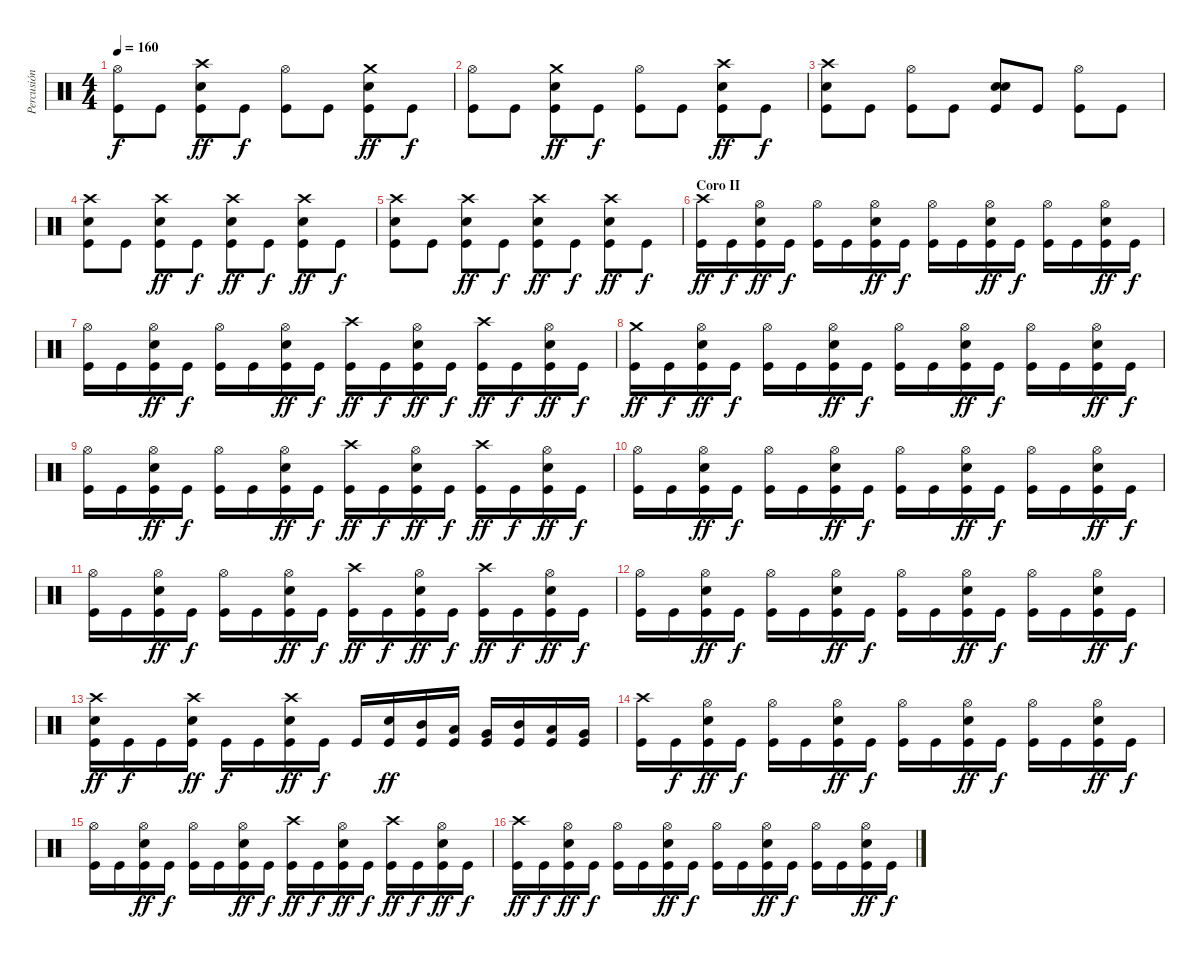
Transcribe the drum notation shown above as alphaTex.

\track ("Percusión" "Percusión") {instrument percussion}
\staff {score}
\articulation defaults
\ts (4 4)
\tempo 160
\clef neutral
\ks c
("Kick (hit)" "Hi-Hat (open)").8{dy f} "Kick (hit)".8 ("Kick (hit)" "Electric Snare (hit)" "Crash high (hit)").8{dy ff} "Kick (hit)".8{dy f} ("Kick (hit)" "Hi-Hat (open)").8 "Kick (hit)".8 ("Kick (hit)" "Electric Snare (hit)" "Crash medium (hit)").8{dy ff} "Kick (hit)".8{dy f} |
("Kick (hit)" "Hi-Hat (open)").8 "Kick (hit)".8 ("Kick (hit)" "Electric Snare (hit)" "Crash medium (hit)").8{dy ff} "Kick (hit)".8{dy f} ("Kick (hit)" "Hi-Hat (open)").8 "Kick (hit)".8 ("Kick (hit)" "Electric Snare (hit)" "Crash high (hit)").8{dy ff} "Kick (hit)".8{dy f} |
("Kick (hit)" "Electric Snare (hit)" "Crash high (hit)").8 "Kick (hit)".8 ("Kick (hit)" "Hi-Hat (open)").8 "Kick (hit)".8 ("Kick (hit)" "Electric Snare (hit)" "Snare (hit)").8 "Kick (hit)".8 ("Kick (hit)" "Hi-Hat (open)").8 "Kick (hit)".8 |
("Kick (hit)" "Electric Snare (hit)" "Crash high (hit)").8 "Kick (hit)".8 ("Kick (hit)" "Electric Snare (hit)" "Crash high (hit)").8{dy ff} "Kick (hit)".8{dy f} ("Kick (hit)" "Electric Snare (hit)" "Crash high (hit)").8{dy ff} "Kick (hit)".8{dy f} ("Kick (hit)" "Electric Snare (hit)" "Crash high (hit)").8{dy ff} "Kick (hit)".8{dy f} |
("Kick (hit)" "Electric Snare (hit)" "Crash high (hit)").8 "Kick (hit)".8 ("Kick (hit)" "Electric Snare (hit)" "Crash high (hit)").8{dy ff} "Kick (hit)".8{dy f} ("Kick (hit)" "Electric Snare (hit)" "Crash high (hit)").8{dy ff} "Kick (hit)".8{dy f} ("Kick (hit)" "Electric Snare (hit)" "Crash high (hit)").8{dy ff} "Kick (hit)".8{dy f} |
\section ("" "Coro II")
("Kick (hit)" "Crash high (hit)").16{dy ff} "Kick (hit)".16{dy f} ("Kick (hit)" "Electric Snare (hit)" "Hi-Hat (open)").16{dy ff} "Kick (hit)".16{dy f} ("Kick (hit)" "Hi-Hat (open)").16 "Kick (hit)".16 ("Kick (hit)" "Electric Snare (hit)" "Hi-Hat (open)").16{dy ff} "Kick (hit)".16{dy f} ("Kick (hit)" "Hi-Hat (open)").16 "Kick (hit)".16 ("Kick (hit)" "Electric Snare (hit)" "Hi-Hat (open)").16{dy ff} "Kick (hit)".16{dy f} ("Kick (hit)" "Hi-Hat (open)").16 "Kick (hit)".16 ("Kick (hit)" "Electric Snare (hit)" "Hi-Hat (open)").16{dy ff} "Kick (hit)".16{dy f} |
("Kick (hit)" "Hi-Hat (open)").16 "Kick (hit)".16 ("Kick (hit)" "Electric Snare (hit)" "Hi-Hat (open)").16{dy ff} "Kick (hit)".16{dy f} ("Kick (hit)" "Hi-Hat (open)").16 "Kick (hit)".16 ("Kick (hit)" "Electric Snare (hit)" "Hi-Hat (open)").16{dy ff} "Kick (hit)".16{dy f} ("Kick (hit)" "Crash high (hit)").16{dy ff} "Kick (hit)".16{dy f} ("Kick (hit)" "Electric Snare (hit)" "Hi-Hat (open)").16{dy ff} "Kick (hit)".16{dy f} ("Kick (hit)" "Crash high (hit)").16{dy ff} "Kick (hit)".16{dy f} ("Kick (hit)" "Electric Snare (hit)" "Hi-Hat (open)").16{dy ff} "Kick (hit)".16{dy f} |
("Kick (hit)" "Crash medium (hit)").16{dy ff} "Kick (hit)".16{dy f} ("Kick (hit)" "Electric Snare (hit)" "Hi-Hat (open)").16{dy ff} "Kick (hit)".16{dy f} ("Kick (hit)" "Hi-Hat (open)").16 "Kick (hit)".16 ("Kick (hit)" "Electric Snare (hit)" "Hi-Hat (open)").16{dy ff} "Kick (hit)".16{dy f} ("Kick (hit)" "Hi-Hat (open)").16 "Kick (hit)".16 ("Kick (hit)" "Electric Snare (hit)" "Hi-Hat (open)").16{dy ff} "Kick (hit)".16{dy f} ("Kick (hit)" "Hi-Hat (open)").16 "Kick (hit)".16 ("Kick (hit)" "Electric Snare (hit)" "Hi-Hat (open)").16{dy ff} "Kick (hit)".16{dy f} |
("Kick (hit)" "Hi-Hat (open)").16 "Kick (hit)".16 ("Kick (hit)" "Electric Snare (hit)" "Hi-Hat (open)").16{dy ff} "Kick (hit)".16{dy f} ("Kick (hit)" "Hi-Hat (open)").16 "Kick (hit)".16 ("Kick (hit)" "Electric Snare (hit)" "Hi-Hat (open)").16{dy ff} "Kick (hit)".16{dy f} ("Kick (hit)" "Crash high (hit)").16{dy ff} "Kick (hit)".16{dy f} ("Kick (hit)" "Electric Snare (hit)" "Hi-Hat (open)").16{dy ff} "Kick (hit)".16{dy f} ("Kick (hit)" "Crash high (hit)").16{dy ff} "Kick (hit)".16{dy f} ("Kick (hit)" "Electric Snare (hit)" "Hi-Hat (open)").16{dy ff} "Kick (hit)".16{dy f} |
("Kick (hit)" "Hi-Hat (open)").16 "Kick (hit)".16 ("Kick (hit)" "Electric Snare (hit)" "Hi-Hat (open)").16{dy ff} "Kick (hit)".16{dy f} ("Kick (hit)" "Hi-Hat (open)").16 "Kick (hit)".16 ("Kick (hit)" "Electric Snare (hit)" "Hi-Hat (open)").16{dy ff} "Kick (hit)".16{dy f} ("Kick (hit)" "Hi-Hat (open)").16 "Kick (hit)".16 ("Kick (hit)" "Electric Snare (hit)" "Hi-Hat (open)").16{dy ff} "Kick (hit)".16{dy f} ("Kick (hit)" "Hi-Hat (open)").16 "Kick (hit)".16 ("Kick (hit)" "Electric Snare (hit)" "Hi-Hat (open)").16{dy ff} "Kick (hit)".16{dy f} |
("Kick (hit)" "Hi-Hat (open)").16 "Kick (hit)".16 ("Kick (hit)" "Electric Snare (hit)" "Hi-Hat (open)").16{dy ff} "Kick (hit)".16{dy f} ("Kick (hit)" "Hi-Hat (open)").16 "Kick (hit)".16 ("Kick (hit)" "Electric Snare (hit)" "Hi-Hat (open)").16{dy ff} "Kick (hit)".16{dy f} ("Kick (hit)" "Crash high (hit)").16{dy ff} "Kick (hit)".16{dy f} ("Kick (hit)" "Electric Snare (hit)" "Hi-Hat (open)").16{dy ff} "Kick (hit)".16{dy f} ("Kick (hit)" "Crash high (hit)").16{dy ff} "Kick (hit)".16{dy f} ("Kick (hit)" "Electric Snare (hit)" "Hi-Hat (open)").16{dy ff} "Kick (hit)".16{dy f} |
("Kick (hit)" "Hi-Hat (open)").16 "Kick (hit)".16 ("Kick (hit)" "Electric Snare (hit)" "Hi-Hat (open)").16{dy ff} "Kick (hit)".16{dy f} ("Kick (hit)" "Hi-Hat (open)").16 "Kick (hit)".16 ("Kick (hit)" "Electric Snare (hit)" "Hi-Hat (open)").16{dy ff} "Kick (hit)".16{dy f} ("Kick (hit)" "Hi-Hat (open)").16 "Kick (hit)".16 ("Kick (hit)" "Electric Snare (hit)" "Hi-Hat (open)").16{dy ff} "Kick (hit)".16{dy f} ("Kick (hit)" "Hi-Hat (open)").16 "Kick (hit)".16 ("Kick (hit)" "Electric Snare (hit)" "Hi-Hat (open)").16{dy ff} "Kick (hit)".16{dy f} |
("Kick (hit)" "Electric Snare (hit)" "Crash high (hit)").16{dy ff} "Kick (hit)".16{dy f} "Kick (hit)".16 ("Kick (hit)" "Electric Snare (hit)" "Crash high (hit)").16{dy ff} "Kick (hit)".16{dy f} "Kick (hit)".16 ("Kick (hit)" "Electric Snare (hit)" "Crash high (hit)").16{dy ff} "Kick (hit)".16{dy f} "Kick (hit)".16 ("Kick (hit)" "Electric Snare (hit)").16{dy ff} ("Kick (hit)" "Mid Tom (hit)").16 ("Kick (hit)" "Low Tom (hit)").16 ("Kick (hit)" "Very Low Tom (hit)").16 ("Kick (hit)" "Mid Tom (hit)").16 ("Kick (hit)" "Low Tom (hit)").16 ("Kick (hit)" "Very Low Tom (hit)").16 |
("Kick (hit)" "Crash high (hit)").16 "Kick (hit)".16{dy f} ("Kick (hit)" "Electric Snare (hit)" "Hi-Hat (open)").16{dy ff} "Kick (hit)".16{dy f} ("Kick (hit)" "Hi-Hat (open)").16 "Kick (hit)".16 ("Kick (hit)" "Electric Snare (hit)" "Hi-Hat (open)").16{dy ff} "Kick (hit)".16{dy f} ("Kick (hit)" "Hi-Hat (open)").16 "Kick (hit)".16 ("Kick (hit)" "Electric Snare (hit)" "Hi-Hat (open)").16{dy ff} "Kick (hit)".16{dy f} ("Kick (hit)" "Hi-Hat (open)").16 "Kick (hit)".16 ("Kick (hit)" "Electric Snare (hit)" "Hi-Hat (open)").16{dy ff} "Kick (hit)".16{dy f} |
("Kick (hit)" "Hi-Hat (open)").16 "Kick (hit)".16 ("Kick (hit)" "Electric Snare (hit)" "Hi-Hat (open)").16{dy ff} "Kick (hit)".16{dy f} ("Kick (hit)" "Hi-Hat (open)").16 "Kick (hit)".16 ("Kick (hit)" "Electric Snare (hit)" "Hi-Hat (open)").16{dy ff} "Kick (hit)".16{dy f} ("Kick (hit)" "Crash high (hit)").16{dy ff} "Kick (hit)".16{dy f} ("Kick (hit)" "Electric Snare (hit)" "Hi-Hat (open)").16{dy ff} "Kick (hit)".16{dy f} ("Kick (hit)" "Crash high (hit)").16{dy ff} "Kick (hit)".16{dy f} ("Kick (hit)" "Electric Snare (hit)" "Hi-Hat (open)").16{dy ff} "Kick (hit)".16{dy f} |
("Kick (hit)" "Crash high (hit)").16{dy ff} "Kick (hit)".16{dy f} ("Kick (hit)" "Electric Snare (hit)" "Hi-Hat (open)").16{dy ff} "Kick (hit)".16{dy f} ("Kick (hit)" "Hi-Hat (open)").16 "Kick (hit)".16 ("Kick (hit)" "Electric Snare (hit)" "Hi-Hat (open)").16{dy ff} "Kick (hit)".16{dy f} ("Kick (hit)" "Hi-Hat (open)").16 "Kick (hit)".16 ("Kick (hit)" "Electric Snare (hit)" "Hi-Hat (open)").16{dy ff} "Kick (hit)".16{dy f} ("Kick (hit)" "Hi-Hat (open)").16 "Kick (hit)".16 ("Kick (hit)" "Electric Snare (hit)" "Hi-Hat (open)").16{dy ff} "Kick (hit)".16{dy f}
